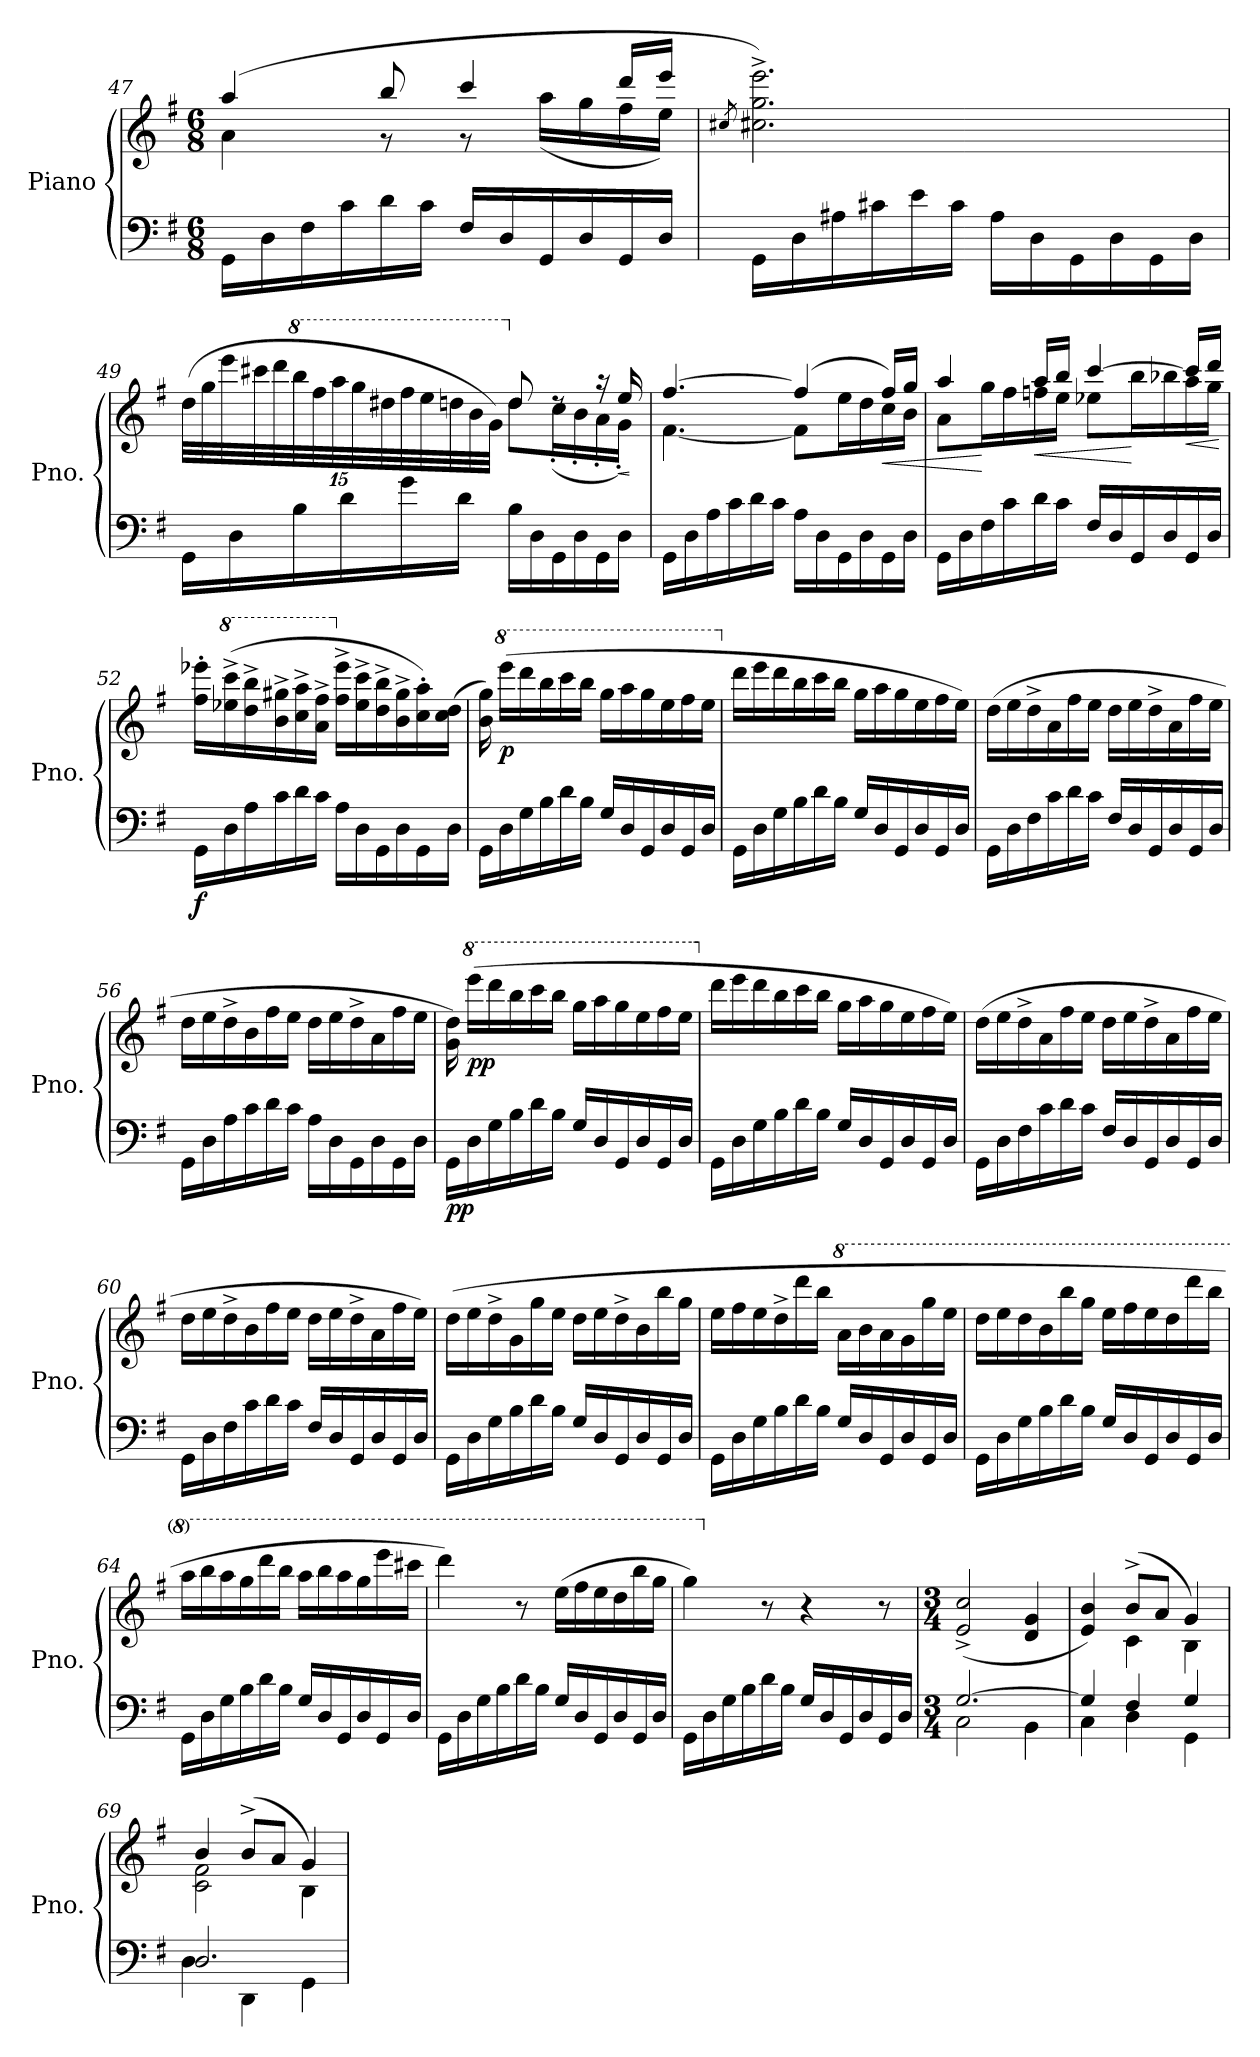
**kern	**kern	**dynam
*part1	*part1	*part1
*staff2	*staff1	*staff1/2
*I"Piano	*	*
*I'Pno.	*	*
*clefF4	*clefG2	*
*k[f#]	*k[f#]	*
*M6/8	*M6/8	*
=47	=47	=47
*	*^	*
16GG\LL	(>4aa/	4a\	.
16D\	.	.	.
16F#\	.	.	.
16c\	.	.	.
16d\	8bb/	8r	.
16c\JJ	.	.	.
16F#/LL	4ccc/	8r	.
16D/	.	.	.
16GG/	.	(<16aa\LL	.
16D/	.	16gg\	.
16GG/	16ddd/LL	16ff#\	.
16D/JJ	16eee/JJ	16ee\JJ)	.
*	*v	*v	*
=48	=48	=48
.	8qcc#X/	.
16GG\LL	2.cc#\^ 2.gg\^ 2.eee\^)	.
16D\	.	.
16A#X\	.	.
16c#X\	.	.
16e\	.	.
16c#\JJ	.	.
16A#\LL	.	.
16D\	.	.
16GG\	.	.
16D\	.	.
16GG\	.	.
16D\JJ	.	.
!!LO:LB:g=z
=49	=49	=49
*	*Xbrackettup	*
*	*^	*
16GG\LL	(>40dd\LLL	4.ryy	.
.	40gg\	.	.
.	40eee\	.	.
16D\	.	.	.
.	40ccc#X\	.	.
.	40ddd\	.	.
*	*8va	*	*
16B\	40bbb\	.	.
.	40fff#\	.	.
.	40aaa\	.	.
16d\	.	.	.
.	40ggg\	.	.
.	40ddd#X\	.	.
16g\	40fff#\	.	.
.	40eee\	.	.
.	40dddn\	.	.
16d\JJ	.	.	.
.	40bb\	.	.
.	40gg\JJJ)	.	.
*	*X8va	*	*
16B\LL	8dd/	8dd\L	.
16D\	.	.	.
16GG\	8rdd	(<16cc'\L	.
16D\	.	16b'\	.
16GG\	16r	16a'\	.
!	!	!	!LO:HP:b
16D\JJ	16ee/	16g'\JJ)	<
*	*v	*v	*
.	.	[
=50	=50	=50
*	*^	*
16GG\LL	[4.ff#/	[4.f#\	.
16D\	.	.	.
16A\	.	.	.
16c\	.	.	.
16d\	.	.	.
16c\JJ	.	.	.
16A\LL	(>4ff#/]	8f#\L]	.
16D\	.	.	.
16GG\	.	16ee\L	.
16D\	.	16dd\	.
!	!	!	!LO:HP:b
16GG\	16ff#/LL)	16cc\	<
16D\JJ	16gg/JJ	16b\JJ	.
!!LO:LB:g=z	!!
=51	=51	=51	=51
16GG\LL	4aa/	8a\L	.
16D\	.	.	.
16F#\	.	16gg\L	[
16c\	.	16ff#\	.
!	!	!	!LO:HP:b
16d\	16aa/LL	16ffn\	<
16c\JJ	16bb/JJ	16ee\JJ	.
16F#/LL	[4ccc/	8ee-X\L	.
16D/	.	.	.
16GG/	.	16bb\L	[
16D/	.	16bb-X\	.
!	!	!	!LO:HP:b
16GG/	16ccc/LL]	16aa\	<
16D/JJ	16ddd/JJ	16gg\JJ	.
*	*v	*v	*
.	.	[
=52	=52	=52
!	!	!LO:DY:b=2
16GG\LL	16ff#\' 16eee-X\'LL	f
*	*8va	*
16D\	(>16eee-X\^ 16cccc\^	.
16A\	16ddd\^ 16bbb\^	.
16c\	16bb\^ 16ggg#X\^	.
16d\	16ccc\^ 16aaa\^	.
16c\JJ	16aa\^ 16fff#\^JJ	.
*	*X8va	*
16A\LL	16ff#\^ 16eee-\^LL	.
16D\	16ee-\^ 16ccc\^	.
16GG\	16dd\^ 16bb\^	.
16D\	16b\^ 16gg#\^	.
16GG\	16cc\' 16aa\')	.
16D\JJ	(>16cc\ 16dd\JJ	.
=53	=53	=53
16GG\LL	16b\ 16gg\)	.
*	*8va	*
!	!	!LO:DY:b
16D\	(>16eeee\LL	p
16G\	16dddd\	.
16B\	16bbb\	.
16d\	16cccc\	.
16B\JJ	16bbb\JJ	.
16G/LL	16ggg\LL	.
16D/	16aaa\	.
16GG/	16ggg\	.
16D/	16eee\	.
16GG/	16fff#\	.
16D/JJ	16eee\JJ	.
!!LO:PB:g=z
=54	=54	=54
*	*X8va	*
16GG\LL	16ddd\LL	.
16D\	16eee\	.
16G\	16ddd\	.
16B\	16bb\	.
16d\	16ccc\	.
16B\JJ	16bb\JJ	.
16G/LL	16gg\LL	.
16D/	16aa\	.
16GG/	16gg\	.
16D/	16ee\	.
16GG/	16ff#\	.
16D/JJ	16ee\JJ)	.
=55	=55	=55
16GG\LL	(>16dd\LL	.
16D\	16ee\	.
16F#\	16dd^\	.
16c\	16a\	.
16d\	16ff#\	.
16c\JJ	16ee\JJ	.
16F#/LL	16dd\LL	.
16D/	16ee\	.
16GG/	16dd^\	.
16D/	16a\	.
16GG/	16ff#\	.
16D/JJ	16ee\JJ	.
=56	=56	=56
16GG\LL	16dd\LL	.
16D\	16ee\	.
16A\	16dd^\	.
16c\	16b\	.
16d\	16ff#\	.
16c\JJ	16ee\JJ	.
16A\LL	16dd\LL	.
16D\	16ee\	.
16GG\	16dd^\	.
16D\	16a\	.
16GG\	16ff#\	.
16D\JJ	16ee\JJ	.
!!LO:LB:g=z
=57	=57	=57
!	!	!LO:DY:b=2
16GG\LL	16g\ 16dd\)	pp
*	*8va	*
!	!	!LO:DY:b
16D\	(>16eeee\LL	pp
16G\	16dddd\	.
16B\	16bbb\	.
16d\	16cccc\	.
16B\JJ	16bbb\JJ	.
16G/LL	16ggg\LL	.
16D/	16aaa\	.
16GG/	16ggg\	.
16D/	16eee\	.
16GG/	16fff#\	.
16D/JJ	16eee\JJ	.
=58	=58	=58
*	*X8va	*
16GG\LL	16ddd\LL	.
16D\	16eee\	.
16G\	16ddd\	.
16B\	16bb\	.
16d\	16ccc\	.
16B\JJ	16bb\JJ	.
16G/LL	16gg\LL	.
16D/	16aa\	.
16GG/	16gg\	.
16D/	16ee\	.
16GG/	16ff#\	.
16D/JJ	16ee\JJ)	.
=59	=59	=59
16GG\LL	(>16dd\LL	.
16D\	16ee\	.
16F#\	16dd^\	.
16c\	16a\	.
16d\	16ff#\	.
16c\JJ	16ee\JJ	.
16F#/LL	16dd\LL	.
16D/	16ee\	.
16GG/	16dd^\	.
16D/	16a\	.
16GG/	16ff#\	.
16D/JJ	16ee\JJ	.
!!LO:LB:g=z
=60	=60	=60
16GG\LL	16dd\LL	.
16D\	16ee\	.
16F#\	16dd^\	.
16c\	16b\	.
16d\	16ff#\	.
16c\JJ	16ee\JJ	.
16F#/LL	16dd\LL	.
16D/	16ee\	.
16GG/	16dd^\	.
16D/	16a\	.
16GG/	16ff#\	.
16D/JJ	16ee\JJ)	.
=61	=61	=61
16GG\LL	(>16dd\LL	.
16D\	16ee\	.
16G\	16dd^\	.
16B\	16g\	.
16d\	16gg\	.
16B\JJ	16ee\JJ	.
16G/LL	16dd\LL	.
16D/	16ee\	.
16GG/	16dd^\	.
16D/	16b\	.
16GG/	16bb\	.
16D/JJ	16gg\JJ	.
=62	=62	=62
16GG\LL	16ee\LL	.
16D\	16ff#\	.
16G\	16ee\	.
16B\	16dd^\	.
16d\	16ddd\	.
16B\JJ	16bb\JJ	.
*	*8va	*
16G/LL	16aa\LL	.
16D/	16bb\	.
16GG/	16aa\	.
16D/	16gg\	.
16GG/	16ggg\	.
16D/JJ	16eee\JJ	.
=63	=63	=63
16GG\LL	16ddd\LL	.
16D\	16eee\	.
16G\	16ddd\	.
16B\	16bb\	.
16d\	16bbb\	.
16B\JJ	16ggg\JJ	.
16G/LL	16eee\LL	.
16D/	16fff#\	.
16GG/	16eee\	.
16D/	16ddd\	.
16GG/	16dddd\	.
16D/JJ	16bbb\JJ	.
!!LO:LB:g=z
=64	=64	=64
16GG\LL	16aaa\LL	.
16D\	16bbb\	.
16G\	16aaa\	.
16B\	16ggg\	.
16d\	16dddd\	.
16B\JJ	16bbb\JJ	.
16G/LL	16aaa\LL	.
16D/	16bbb\	.
16GG/	16aaa\	.
16D/	16ggg\	.
16GG/	16eeee\	.
16D/JJ	16cccc#X\JJ	.
=65	=65	=65
16GG\LL	4dddd\)	.
16D\	.	.
16G\	.	.
16B\	.	.
16d\	8r	.
16B\JJ	.	.
16G/LL	(>16eee\LL	.
16D/	16fff#\	.
16GG/	16eee\	.
16D/	16ddd\	.
16GG/	16bbb\	.
16D/JJ	16ggg\JJ	.
=66	=66	=66
16GG\LL	4ggg\)	.
16D\	.	.
16G\	.	.
16B\	.	.
*	*X8va	*
16d\	8r	.
16B\JJ	.	.
16G/LL	4r	.
16D/	.	.
16GG/	.	.
16D/	.	.
16GG/	8r	.
16D/JJ	.	.
!!LO:LB:g=z
=67	=67	=67
*M3/4	*M3/4	*
*^	*	*
[2.G/	2C\	(<2e/^ 2cc/^	.
.	4BB\	4d/ 4g/	.
=68	=68	=68	=68
*	*	*^	*
4G/]	4C\	4e/ 4b/)	4ryy	.
4F#/	4D\	(>8b^/L	4c\	.
.	.	8a/J	.	.
4G/	4GG\	4g/)	4B\	.
=69	=69	=69	=69	=69
2.D/	4D\	4b/	2c\ 2f#\	.
.	4DD\	(>8b^/L	.	.
.	.	8a/J	.	.
.	4GG\	4g/)	4B\	.
*v	*v	*	*	*
*	*v	*v	*
=	=	=
*-	*-	*-
